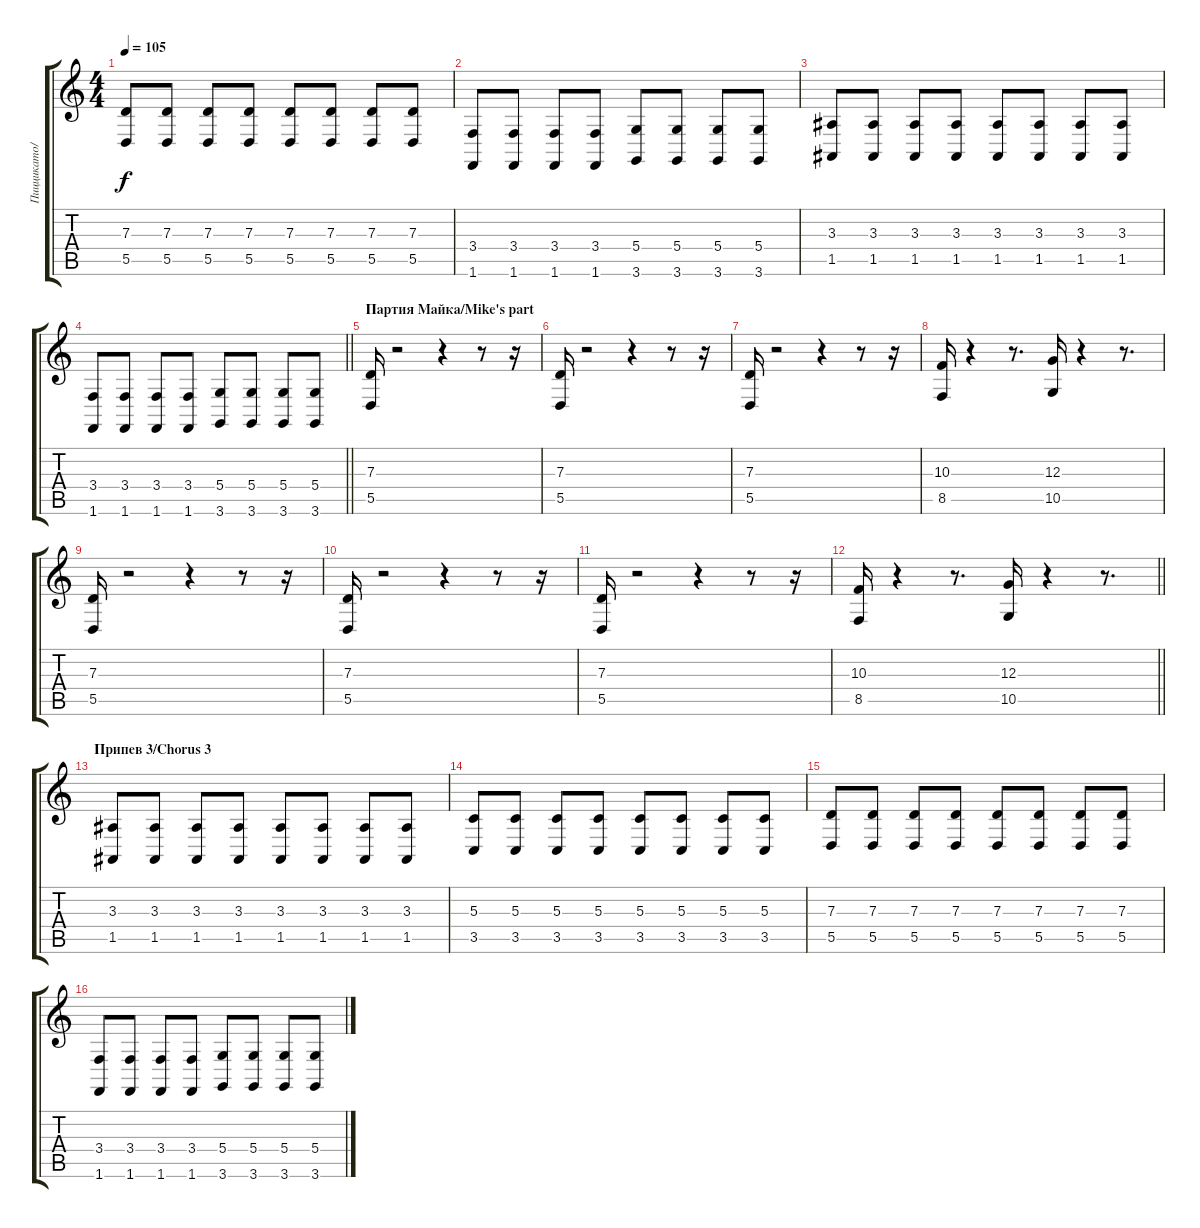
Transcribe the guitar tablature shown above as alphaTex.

\track ("Пиццикато/Pizzicato" "Пиццикато/") {instrument pizzicatostrings}
\staff {score tabs}
\tuning (E4 B3 G3 D3 A2 E2) {hide}
\ts (4 4)
\tempo 105
\clef g2
\ks c
(7.3 5.5).8{dy f} (7.3 5.5).8 (7.3 5.5).8 (7.3 5.5).8 (7.3 5.5).8 (7.3 5.5).8 (7.3 5.5).8 (7.3 5.5).8 |
(3.4 1.6).8 (3.4 1.6).8 (3.4 1.6).8 (3.4 1.6).8 (5.4 3.6).8 (5.4 3.6).8 (5.4 3.6).8 (5.4 3.6).8 |
(3.3 1.5).8 (3.3 1.5).8 (3.3 1.5).8 (3.3 1.5).8 (3.3 1.5).8 (3.3 1.5).8 (3.3 1.5).8 (3.3 1.5).8 |
\barLineRight lightlight
(3.4 1.6).8 (3.4 1.6).8 (3.4 1.6).8 (3.4 1.6).8 (5.4 3.6).8 (5.4 3.6).8 (5.4 3.6).8 (5.4 3.6).8 |
\section ("" "Партия Майка/Mike's part")
(7.3 5.5).16{volume 11} r.2 r.4 r.8 r.16 |
(7.3 5.5).16 r.2 r.4 r.8 r.16 |
(7.3 5.5).16 r.2 r.4 r.8 r.16 |
(10.3 8.5).16 r.4 r.8{d} (12.3 10.5).16 r.4 r.8{d} |
(7.3 5.5).16 r.2 r.4 r.8 r.16 |
(7.3 5.5).16 r.2 r.4 r.8 r.16 |
(7.3 5.5).16 r.2 r.4 r.8 r.16 |
\barLineRight lightlight
(10.3 8.5).16 r.4 r.8{d} (12.3 10.5).16 r.4 r.8{d} |
\section ("" "Припев 3/Chorus 3")
(3.3 1.5).8{volume 8} (3.3 1.5).8 (3.3 1.5).8 (3.3 1.5).8 (3.3 1.5).8 (3.3 1.5).8 (3.3 1.5).8 (3.3 1.5).8 |
(5.3 3.5).8 (5.3 3.5).8 (5.3 3.5).8 (5.3 3.5).8 (5.3 3.5).8 (5.3 3.5).8 (5.3 3.5).8 (5.3 3.5).8 |
(7.3 5.5).8 (7.3 5.5).8 (7.3 5.5).8 (7.3 5.5).8 (7.3 5.5).8 (7.3 5.5).8 (7.3 5.5).8 (7.3 5.5).8 |
(3.4 1.6).8 (3.4 1.6).8 (3.4 1.6).8 (3.4 1.6).8 (5.4 3.6).8 (5.4 3.6).8 (5.4 3.6).8 (5.4 3.6).8
